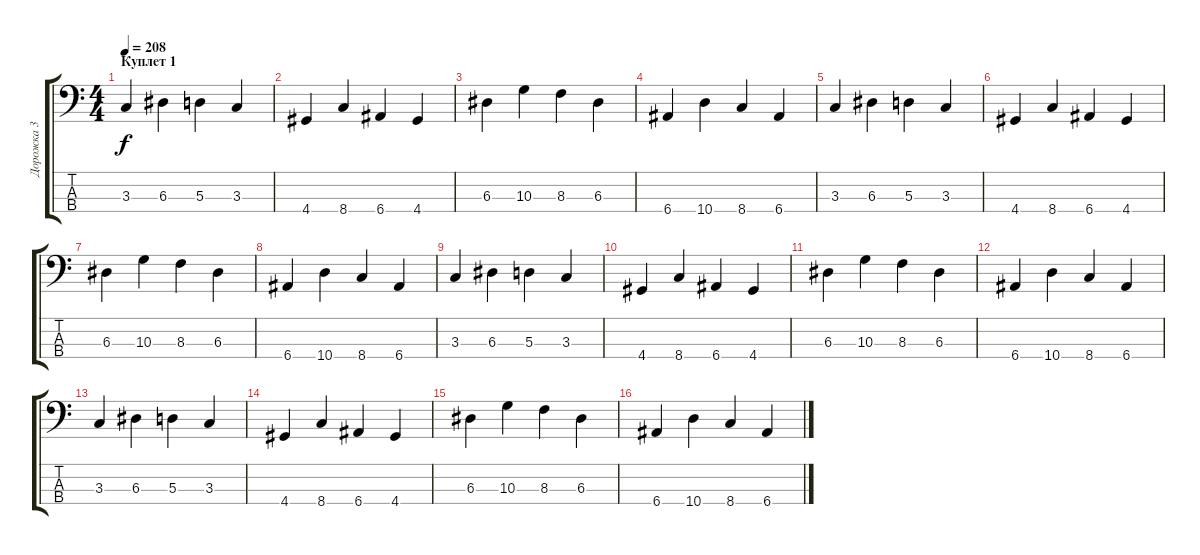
\track ("Дорожка 3" "Дорожка 3") {instrument electricbassfinger}
\staff {score tabs}
\tuning (G2 D2 A1 E1) {hide}
\ts (4 4)
\section ("" "Куплет 1")
\tempo 208
\clef f4
\ks c
3.3.4{dy f} 6.3.4 5.3.4 3.3.4 |
4.4.4 8.4.4 6.4.4 4.4.4 |
6.3.4 10.3.4 8.3.4 6.3.4 |
6.4.4 10.4.4 8.4.4 6.4.4 |
3.3.4 6.3.4 5.3.4 3.3.4 |
4.4.4 8.4.4 6.4.4 4.4.4 |
6.3.4 10.3.4 8.3.4 6.3.4 |
6.4.4 10.4.4 8.4.4 6.4.4 |
3.3.4 6.3.4 5.3.4 3.3.4 |
4.4.4 8.4.4 6.4.4 4.4.4 |
6.3.4 10.3.4 8.3.4 6.3.4 |
6.4.4 10.4.4 8.4.4 6.4.4 |
3.3.4 6.3.4 5.3.4 3.3.4 |
4.4.4 8.4.4 6.4.4 4.4.4 |
6.3.4 10.3.4 8.3.4 6.3.4 |
6.4.4 10.4.4 8.4.4 6.4.4
